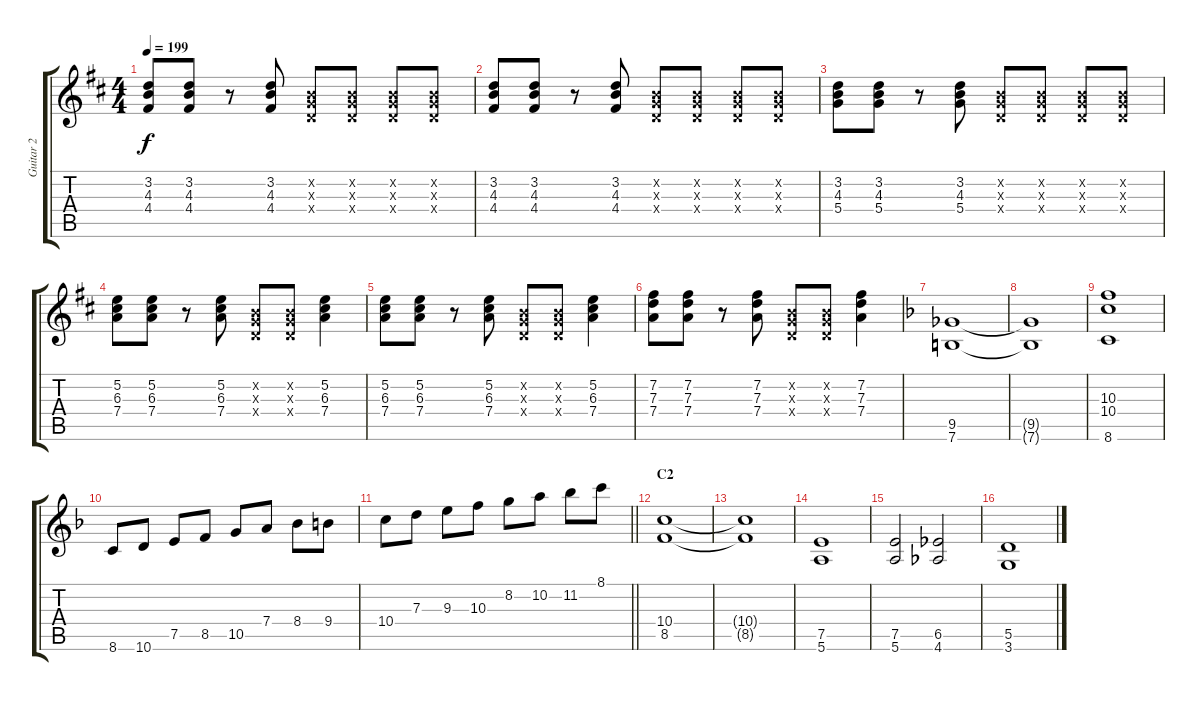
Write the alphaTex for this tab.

\track ("Guitar 2" "Guitar 2") {instrument distortionguitar}
\staff {score tabs}
\tuning (E4 B3 G3 D3 A2 E2) {hide}
\ts (4 4)
\tempo 199
\clef g2
\ks d
(3.2 4.3 4.4).8{dy f} (3.2 4.3 4.4).8 r.8 (3.2 4.3 4.4).8 (0.2{x} 0.3{x} 0.4{x}).8 (0.2{x} 0.3{x} 0.4{x}).8 (0.2{x} 0.3{x} 0.4{x}).8 (0.2{x} 0.3{x} 0.4{x}).8 |
(3.2 4.3 4.4).8 (3.2 4.3 4.4).8 r.8 (3.2 4.3 4.4).8 (0.2{x} 0.3{x} 0.4{x}).8 (0.2{x} 0.3{x} 0.4{x}).8 (0.2{x} 0.3{x} 0.4{x}).8 (0.2{x} 0.3{x} 0.4{x}).8 |
(3.2 4.3 5.4).8 (3.2 4.3 5.4).8 r.8 (3.2 4.3 5.4).8 (0.2{x} 0.3{x} 0.4{x}).8 (0.2{x} 0.3{x} 0.4{x}).8 (0.2{x} 0.3{x} 0.4{x}).8 (0.2{x} 0.3{x} 0.4{x}).8 |
(5.2 6.3 7.4).8 (5.2 6.3 7.4).8 r.8 (5.2 6.3 7.4).8 (0.2{x} 0.3{x} 0.4{x}).8 (0.2{x} 0.3{x} 0.4{x}).8 (5.2 6.3 7.4).4 |
(5.2 6.3 7.4).8 (5.2 6.3 7.4).8 r.8 (5.2 6.3 7.4).8 (0.2{x} 0.3{x} 0.4{x}).8 (0.2{x} 0.3{x} 0.4{x}).8 (5.2 6.3 7.4).4 |
(7.2 7.3 7.4).8 (7.2 7.3 7.4).8 r.8 (7.2 7.3 7.4).8 (0.2{x} 0.3{x} 0.4{x}).8 (0.2{x} 0.3{x} 0.4{x}).8 (7.2 7.3 7.4).4 |
\ks f
(9.5 7.6).1 |
(9.5{t} 7.6{t}).1 |
(10.3 10.4 8.6).1 |
8.6.8 10.6.8 7.5.8 8.5.8 10.5.8 7.4.8 8.4.8 9.4.8 |
\barLineRight lightlight
10.4.8 7.3.8 9.3.8 10.3.8 8.2.8 10.2.8 11.2.8 8.1.8 |
\section ("" "C2")
(10.4 8.5).1 |
(10.4{t} 8.5{t}).1 |
(7.5 5.6).1 |
(7.5 5.6).2 (6.5 4.6).2 |
(5.5 3.6).1
